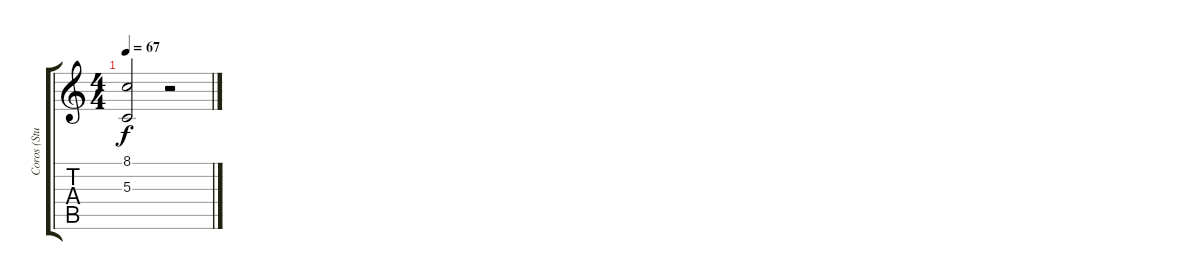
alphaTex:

\track ("Coros (Studio)" "Coros (Stu") {instrument choiraahs}
\staff {score tabs}
\tuning (E4 B3 G3 D3 A2 E2) {hide}
\ts (4 4)
\tempo 67
\clef g2
\ks c
(8.1{t} 5.3{t}).2{dy f} r.2
